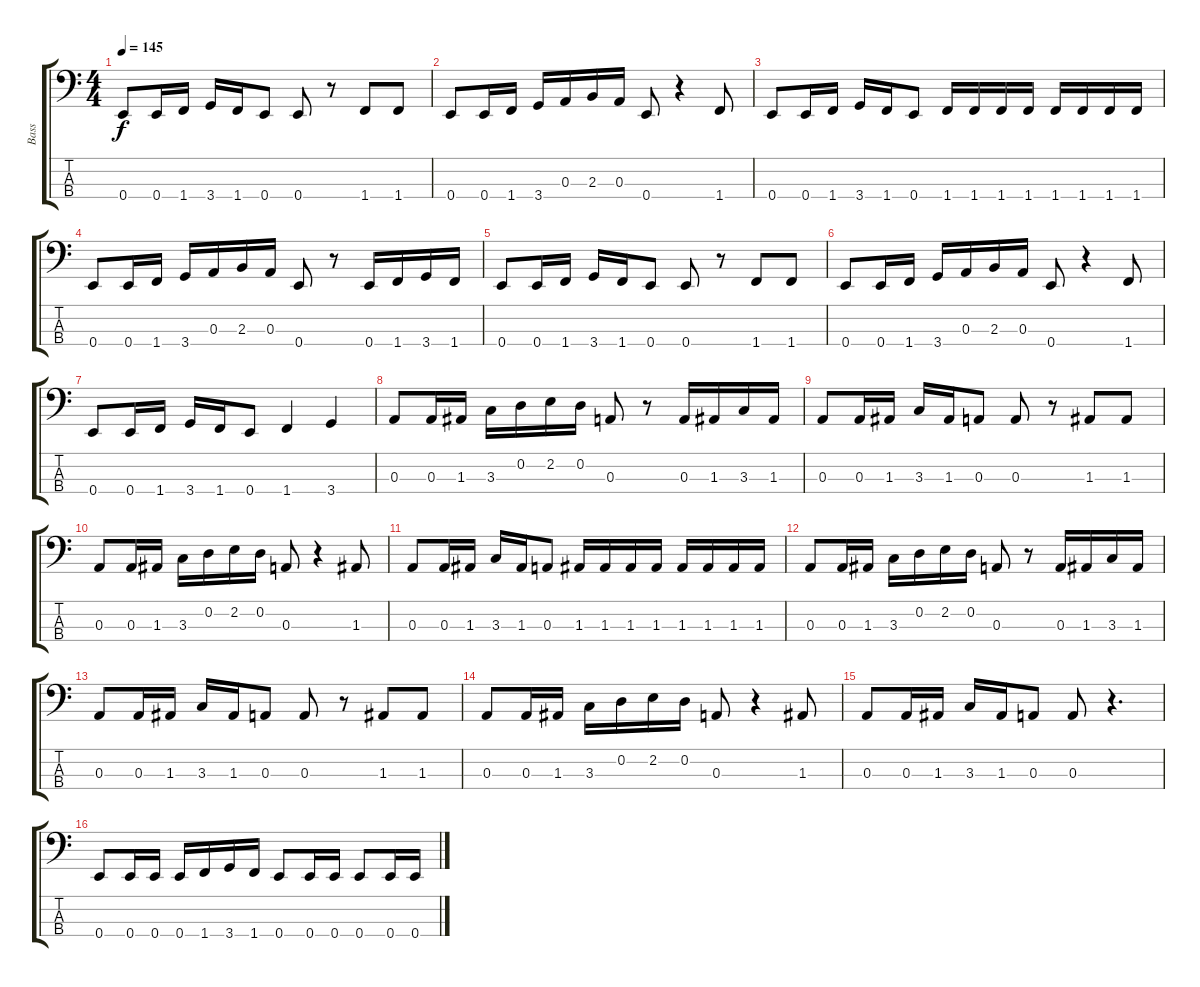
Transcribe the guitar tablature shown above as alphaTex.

\track ("Bass" "Bass") {instrument electricbassfinger}
\staff {score tabs}
\tuning (G2 D2 A1 E1) {hide}
\ts (4 4)
\tempo 145
\clef f4
\ks c
0.4.8{dy f} 0.4.16 1.4.16 3.4.16 1.4.16 0.4.8 0.4.8 r.8 1.4.8 1.4.8 |
0.4.8 0.4.16 1.4.16 3.4.16 0.3.16 2.3.16 0.3.16 0.4.8 r.4 1.4.8 |
0.4.8 0.4.16 1.4.16 3.4.16 1.4.16 0.4.8 1.4.16 1.4.16 1.4.16 1.4.16 1.4.16 1.4.16 1.4.16 1.4.16 |
0.4.8 0.4.16 1.4.16 3.4.16 0.3.16 2.3.16 0.3.16 0.4.8 r.8 0.4.16 1.4.16 3.4.16 1.4.16 |
0.4.8 0.4.16 1.4.16 3.4.16 1.4.16 0.4.8 0.4.8 r.8 1.4.8 1.4.8 |
0.4.8 0.4.16 1.4.16 3.4.16 0.3.16 2.3.16 0.3.16 0.4.8 r.4 1.4.8 |
0.4.8 0.4.16 1.4.16 3.4.16 1.4.16 0.4.8 1.4.4 3.4.4 |
0.3.8 0.3.16 1.3.16 3.3.16 0.2.16 2.2.16 0.2.16 0.3.8 r.8 0.3.16 1.3.16 3.3.16 1.3.16 |
0.3.8 0.3.16 1.3.16 3.3.16 1.3.16 0.3.8 0.3.8 r.8 1.3.8 1.3.8 |
0.3.8 0.3.16 1.3.16 3.3.16 0.2.16 2.2.16 0.2.16 0.3.8 r.4 1.3.8 |
0.3.8 0.3.16 1.3.16 3.3.16 1.3.16 0.3.8 1.3.16 1.3.16 1.3.16 1.3.16 1.3.16 1.3.16 1.3.16 1.3.16 |
0.3.8 0.3.16 1.3.16 3.3.16 0.2.16 2.2.16 0.2.16 0.3.8 r.8 0.3.16 1.3.16 3.3.16 1.3.16 |
0.3.8 0.3.16 1.3.16 3.3.16 1.3.16 0.3.8 0.3.8 r.8 1.3.8 1.3.8 |
0.3.8 0.3.16 1.3.16 3.3.16 0.2.16 2.2.16 0.2.16 0.3.8 r.4 1.3.8 |
0.3.8 0.3.16 1.3.16 3.3.16 1.3.16 0.3.8 0.3.8 r.4{d} |
0.4.8 0.4.16 0.4.16 0.4.16 1.4.16 3.4.16 1.4.16 0.4.8 0.4.16 0.4.16 0.4.8 0.4.16 0.4.16
